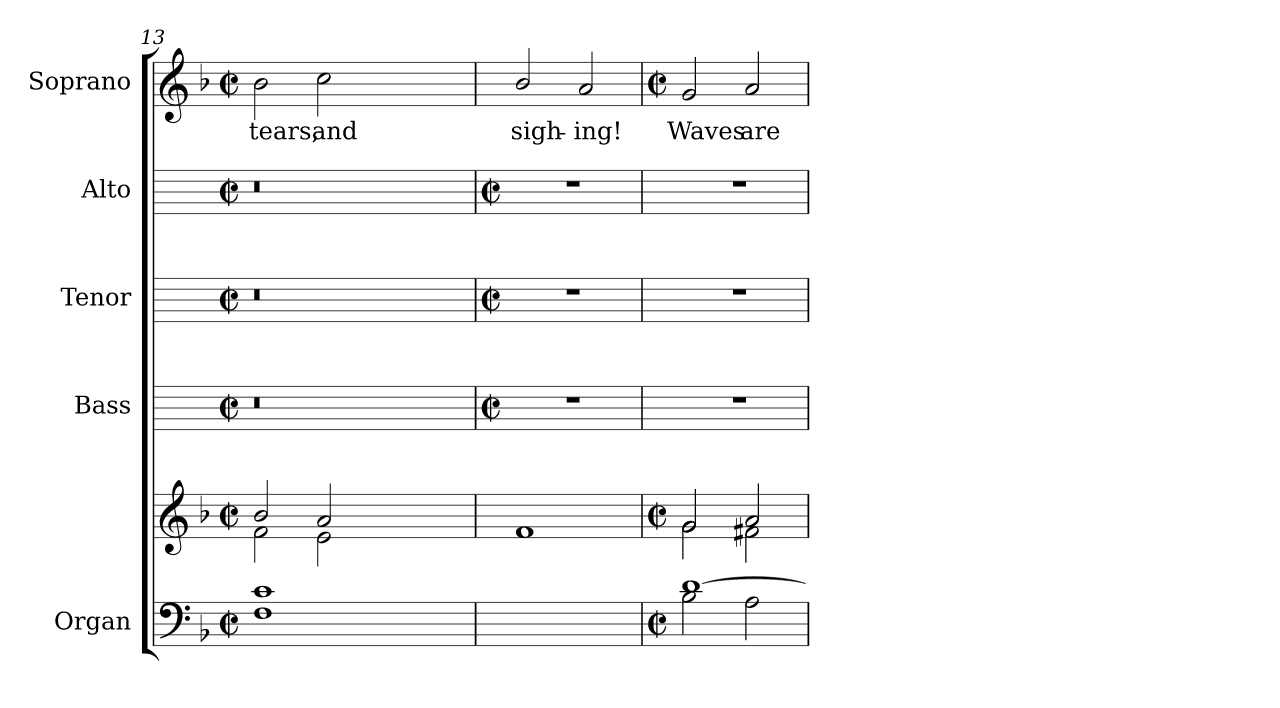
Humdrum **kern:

**kern	**kern	**kern	**kern	**kern	**kern	**text
*part5	*part5	*part4	*part3	*part2	*part1	*part1
*staff6	*staff5	*staff4	*staff3	*staff2	*staff1	*staff1
*I"Organ	*	*I"Bass	*I"Tenor	*I"Alto	*I"Soprano	*
*	*	*I'B	*I'T	*I'A	*I'S	*
*clefF4	*clefG2	*	*	*	*clefG2	*
*k[b-]	*k[b-]	*	*	*	*k[b-]	*
*F:	*F:	*	*	*	*F:	*
*M2/2	*M2/2	*M4/2	*M4/2	*M4/2	*M2/2	*
*met(c|)	*met(c|)	*met(c|)	*met(c|)	*met(c|)	*met(c|)	*
=13	=13	=13	=13	=13	=13	=13
*^	*^	*	*	*	*	*
!	!	!	!	!	!	!	!	!LO:LY:b
1c/	1F\	2b-/	2f\	0r	0r	0r	2b-	tears,
!	!	!	!	!	!	!	!	!LO:LY:b
.	.	2a/	2e\	.	.	.	2cc	and
1ryy	1ryy	1ryy	1ryy	.	.	.	1ryy	.
*v	*v	*	*	*	*	*	*	*
*	*v	*v	*	*	*	*	*
!!LO:LB:g=z
=14	=14	=14	=14	=14	=14	=14
*	*	*M2/2	*M2/2	*M2/2	*	*
*	*	*met(c|)	*met(c|)	*met(c|)	*	*
*^	*^	*	*	*	*	*
!	!	!	!	!	!	!	!	!LO:LY:b
*v	*v	*	*	*	*	*	*	*
*	*v	*v	*	*	*	*	*
1ryy	1f\	1r	1r	1r	2b-/	sigh-
!	!	!	!	!	!	!LO:LY:b
.	.	.	.	.	2a	-ing!
!!LO:LB:g=z
=15	=15	=15	=15	=15	=15	=15
*M2/2	*M2/2	*	*	*	*M2/2	*
*met(c|)	*met(c|)	*	*	*	*met(c|)	*
*^	*^	*	*	*	*	*
!	!	!	!	!	!	!	!	!LO:LY:b
[1d/	2B-\	2g/	2g\	1r	1r	1r	2g	Waves
!	!	!	!	!	!	!	!	!LO:LY:b
.	2A\	2a/	2f#X\	.	.	.	2a	are
*v	*v	*	*	*	*	*	*	*
*	*v	*v	*	*	*	*	*
=	=	=	=	=	=	=
*-	*-	*-	*-	*-	*-	*-
